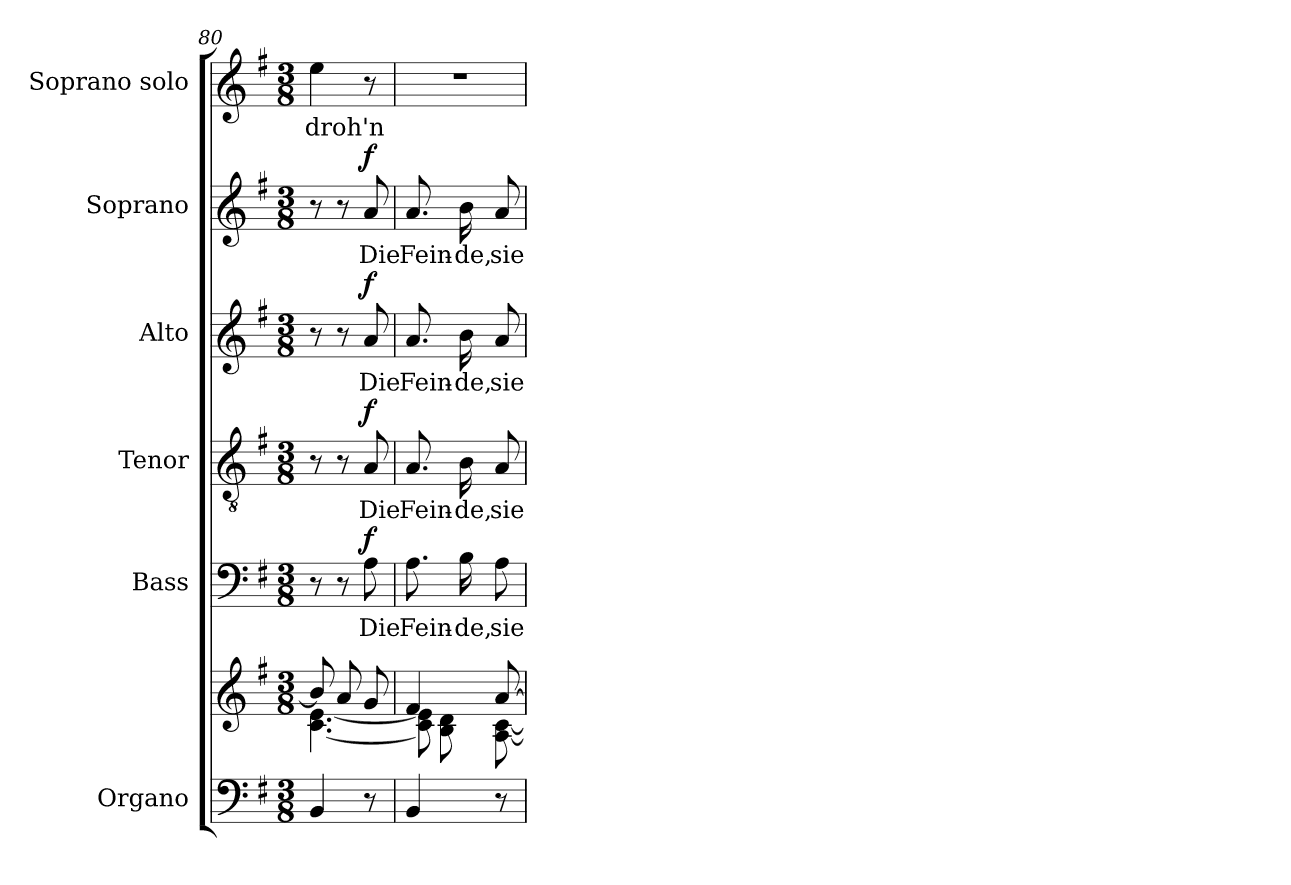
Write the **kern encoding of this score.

**kern	**kern	**kern	**text	**dynam	**kern	**text	**dynam	**kern	**text	**dynam	**kern	**text	**dynam	**kern	**text
*part6	*part6	*part5	*part5	*part5	*part4	*part4	*part4	*part3	*part3	*part3	*part2	*part2	*part2	*part1	*part1
*staff7	*staff6	*staff5	*staff5	*staff5	*staff4	*staff4	*staff4	*staff3	*staff3	*staff3	*staff2	*staff2	*staff2	*staff1	*staff1
*I"Organo	*	*I"Bass	*	*	*I"Tenor	*	*	*I"Alto	*	*	*I"Soprano	*	*	*I"Soprano solo	*
*I'Org.	*	*I'B.	*	*	*I'T.	*	*	*I'A.	*	*	*I'S.	*	*	*I'S.s	*
*clefF4	*clefG2	*clefF4	*	*	*clefGv2	*	*	*clefG2	*	*	*clefG2	*	*	*clefG2	*
*k[f#]	*k[f#]	*k[f#]	*	*	*k[f#]	*	*	*k[f#]	*	*	*k[f#]	*	*	*k[f#]	*
*M3/8	*M3/8	*M3/8	*	*	*M3/8	*	*	*M3/8	*	*	*M3/8	*	*	*M3/8	*
=80	=80	=80	=80	=80	=80	=80	=80	=80	=80	=80	=80	=80	=80	=80	=80
*	*^	*	*	*	*	*	*	*	*	*	*	*	*	*	*
!	!	!	!	!	!	!	!	!	!	!	!	!	!	!	!	!LO:LY:b
4BB/	8b/]	[4.c\ [4.e\	8r	.	.	8r	.	.	8r	.	.	8r	.	.	4ee\	droh'n
.	8a/	.	8r	.	.	8r	.	.	8r	.	.	8r	.	.	.	.
!	!	!	!	!LO:LY:b	!LO:DY:a	!	!LO:LY:b	!LO:DY:a	!	!LO:LY:b	!LO:DY:a	!	!LO:LY:b	!LO:DY:a	!	!
8r	8g/	.	8A\	Die	f	8A/	Die	f	8a/	Die	f	8a/	Die	f	8r	.
=81	=81	=81	=81	=81	=81	=81	=81	=81	=81	=81	=81	=81	=81	=81	=81	=81
!	!	!	!	!LO:LY:b	!	!	!LO:LY:b	!	!	!LO:LY:b	!	!	!LO:LY:b	!	!	!
4BB/	4f#/	8c\] 8e\]	8.A\	Fein-	.	8.A/	Fein-	.	8.a/	Fein-	.	8.a/	Fein-	.	4.r	.
.	.	8B\ 8d\	.	.	.	.	.	.	.	.	.	.	.	.	.	.
!	!	!	!	!LO:LY:b	!	!	!LO:LY:b	!	!	!LO:LY:b	!	!	!LO:LY:b	!	!	!
.	.	.	16B\	-de,	.	16B\	-de,	.	16b\	-de,	.	16b\	-de,	.	.	.
!	!	!	!	!LO:LY:b	!	!	!LO:LY:b	!	!	!LO:LY:b	!	!	!LO:LY:b	!	!	!
8r	[8a/	[8A\ [8c\	8A\	sie	.	8A/	sie	.	8a/	sie	.	8a/	sie	.	.	.
*	*v	*v	*	*	*	*	*	*	*	*	*	*	*	*	*	*
=	=	=	=	=	=	=	=	=	=	=	=	=	=	=	=
*-	*-	*-	*-	*-	*-	*-	*-	*-	*-	*-	*-	*-	*-	*-	*-
